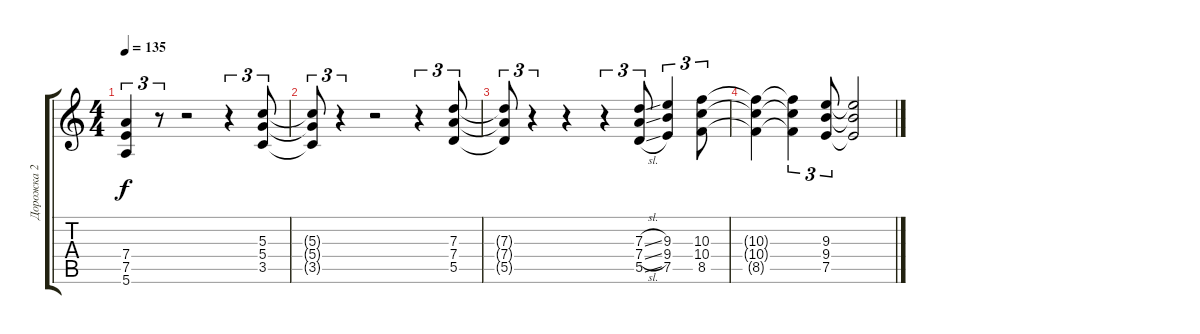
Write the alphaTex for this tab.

\track ("Дорожка 2" "Дорожка 2") {instrument overdrivenguitar}
\staff {score tabs}
\tuning (E4 B3 G3 D3 A2 E2) {hide}
\ts (4 4)
\tempo 135
\clef g2
\ks c
(7.4 7.5 5.6).4{tu (3 2) dy f} r.8{tu (3 2)} r.2 r.4{tu (3 2)} (5.3 5.4 3.5).8{tu (3 2)} |
(5.3{t} 5.4{t} 3.5{t}).8{tu (3 2)} r.4{tu (3 2)} r.2 r.4{tu (3 2)} (7.3 7.4 5.5).8{tu (3 2)} |
(7.3{t} 7.4{t} 5.5{t}).8{tu (3 2)} r.4{tu (3 2)} r.4 r.4{tu (3 2)} (7.3{sl} 7.4{sl} 5.5{sl}).8{tu (3 2)} (9.3 9.4 7.5).4{tu (3 2)} (10.3 10.4 8.5).8{tu (3 2)} |
(10.3{t} 10.4{t} 8.5{t}).4 (10.3{t} 10.4{t} 8.5{t}).4{tu (3 2)} (9.3 9.4 7.5).8{tu (3 2)} (9.3{t} 9.4{t} 7.5{t}).2
